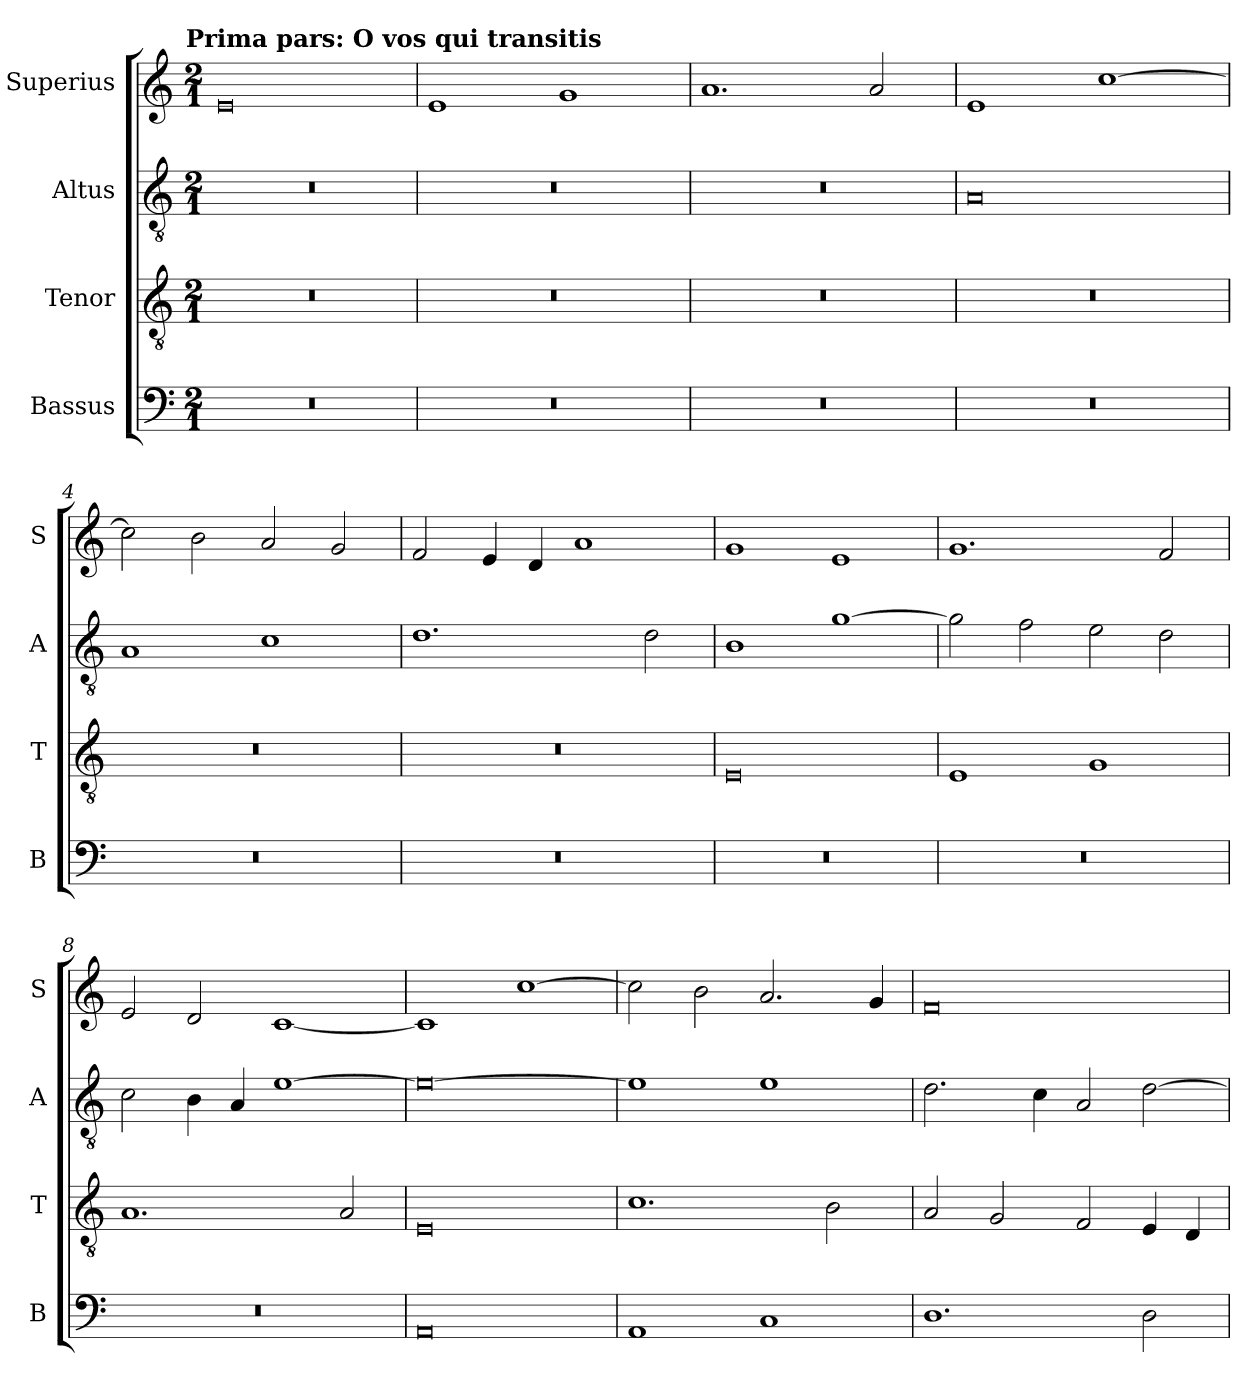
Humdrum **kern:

**kern	**kern	**kern	**kern
*part4	*part3	*part2	*part1
*staff4	*staff3	*staff2	*staff1
*I"Bassus	*I"Tenor	*I"Altus	*I"Superius
*I'B	*I'T	*I'A	*I'S
*clefF4	*clefGv2	*clefGv2	*clefG2
*k[]	*k[]	*k[]	*k[]
*C:	*C:	*C:	*C:
!!LO:TX:omd:t=Prima pars&colon; O vos qui transitis
*M2/1	*M2/1	*M2/1	*M2/1
=	=	=	=
0r	0r	0r	0e
=1	=1	=1	=1
0r	0r	0r	1e
.	.	.	1g
=2	=2	=2	=2
0r	0r	0r	1.a
.	.	.	2a
=3	=3	=3	=3
0r	0r	0A	1e
.	.	.	[1cc
=4	=4	=4	=4
0r	0r	1A	2cc]
.	.	.	2b
.	.	1c	2a
.	.	.	2g
=5	=5	=5	=5
0r	0r	1.d	2f
.	.	.	4e
.	.	.	4d
.	.	.	1a
.	.	2d	.
=6	=6	=6	=6
0r	0E	1B	1g
.	.	[1g	1e
=7	=7	=7	=7
0r	1E	2g]	1.g
.	.	2f	.
.	1G	2e	.
.	.	2d	2f
=8	=8	=8	=8
0r	1.A	2c	2e
.	.	4B	2d
.	.	4A	.
.	.	[1e	[1c
.	2A	.	.
=9	=9	=9	=9
0AA	0E	0e_	1c]
.	.	.	[1cc
=10	=10	=10	=10
1AA	1.c	1e]	2cc]
.	.	.	2b
1C	.	1e	2.a
.	2B	.	.
.	.	.	4g
=11	=11	=11	=11
1.D	2A	2.d	0f
.	2G	.	.
.	.	4c	.
.	2F	2A	.
2D	4E	[2d	.
.	4D	.	.
=	=	=	=
*-	*-	*-	*-
